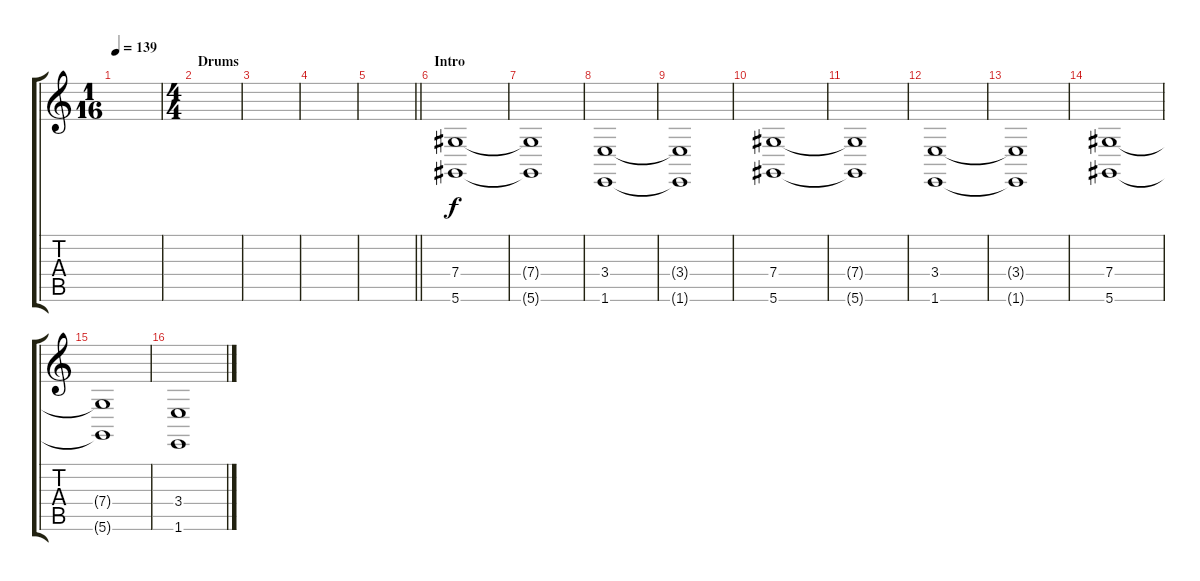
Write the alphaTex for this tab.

\track "" {instrument stringensemble1}
\staff {score tabs}
\tuning (Eb4 Bb3 Gb3 Db3 Ab2 Eb2) {hide}
\ts (1 16)
\tempo 139
\clef g2
\ks c
|
\ts (4 4)
\section ("" "Drums")
|
|
|
\barLineRight lightlight
|
\section ("" "Intro")
(7.4 5.6).1 |
(7.4{t} 5.6{t}).1 |
(3.4 1.6).1 |
(3.4{t} 1.6{t}).1 |
(7.4 5.6).1 |
(7.4{t} 5.6{t}).1 |
(3.4 1.6).1 |
(3.4{t} 1.6{t}).1 |
(7.4 5.6).1 |
(7.4{t} 5.6{t}).1 |
(3.4 1.6).1
